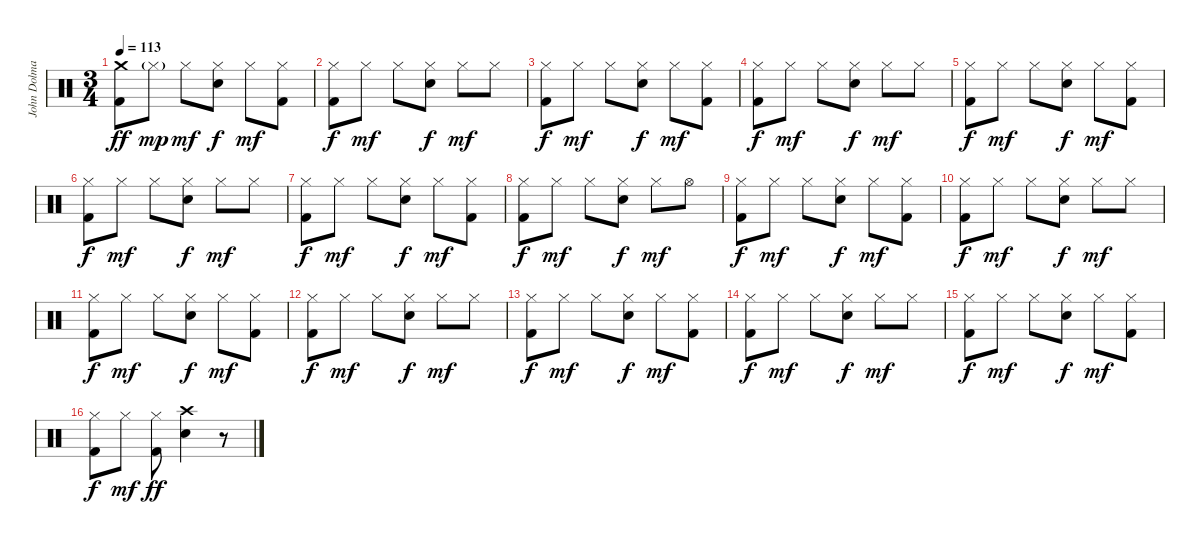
\track ("John Dolmayan" "John Dolma") {instrument percussion}
\staff {score}
\articulation defaults
\ts (3 4)
\tempo 113
\clef neutral
\ks c
("Crash medium (hit)" "Kick (hit) 2").8{dy ff} "Hi-Hat (closed)"{g}.8{dy mp} "Hi-Hat (closed)".8{dy mf} ("Hi-Hat (closed)" "Electric Snare (hit)").8{dy f} "Hi-Hat (closed)".8{dy mf} ("Hi-Hat (closed)" "Kick (hit) 2").8 |
("Hi-Hat (closed)" "Kick (hit) 2").8{dy f} "Hi-Hat (closed)".8{dy mf} "Hi-Hat (closed)".8 ("Hi-Hat (closed)" "Electric Snare (hit)").8{dy f} "Hi-Hat (closed)".8{dy mf} "Hi-Hat (closed)".8 |
("Hi-Hat (closed)" "Kick (hit) 2").8{dy f} "Hi-Hat (closed)".8{dy mf} "Hi-Hat (closed)".8 ("Hi-Hat (closed)" "Electric Snare (hit)").8{dy f} "Hi-Hat (closed)".8{dy mf} ("Hi-Hat (closed)" "Kick (hit) 2").8 |
("Hi-Hat (closed)" "Kick (hit) 2").8{dy f} "Hi-Hat (closed)".8{dy mf} "Hi-Hat (closed)".8 ("Hi-Hat (closed)" "Electric Snare (hit)").8{dy f} "Hi-Hat (closed)".8{dy mf} "Hi-Hat (closed)".8 |
("Hi-Hat (closed)" "Kick (hit) 2").8{dy f} "Hi-Hat (closed)".8{dy mf} "Hi-Hat (closed)".8 ("Hi-Hat (closed)" "Electric Snare (hit)").8{dy f} "Hi-Hat (closed)".8{dy mf} ("Hi-Hat (closed)" "Kick (hit) 2").8 |
("Hi-Hat (closed)" "Kick (hit) 2").8{dy f} "Hi-Hat (closed)".8{dy mf} "Hi-Hat (closed)".8 ("Hi-Hat (closed)" "Electric Snare (hit)").8{dy f} "Hi-Hat (closed)".8{dy mf} "Hi-Hat (closed)".8 |
("Hi-Hat (closed)" "Kick (hit) 2").8{dy f} "Hi-Hat (closed)".8{dy mf} "Hi-Hat (closed)".8 ("Hi-Hat (closed)" "Electric Snare (hit)").8{dy f} "Hi-Hat (closed)".8{dy mf} ("Hi-Hat (closed)" "Kick (hit) 2").8 |
("Hi-Hat (closed)" "Kick (hit) 2").8{dy f} "Hi-Hat (closed)".8{dy mf} "Hi-Hat (closed)".8 ("Hi-Hat (closed)" "Electric Snare (hit)").8{dy f} "Hi-Hat (closed)".8{dy mf} "Hi-Hat (open)".8 |
("Hi-Hat (closed)" "Kick (hit) 2").8{dy f} "Hi-Hat (closed)".8{dy mf} "Hi-Hat (closed)".8 ("Hi-Hat (closed)" "Electric Snare (hit)").8{dy f} "Hi-Hat (closed)".8{dy mf} ("Hi-Hat (closed)" "Kick (hit) 2").8 |
("Hi-Hat (closed)" "Kick (hit) 2").8{dy f} "Hi-Hat (closed)".8{dy mf} "Hi-Hat (closed)".8 ("Hi-Hat (closed)" "Electric Snare (hit)").8{dy f} "Hi-Hat (closed)".8{dy mf} "Hi-Hat (closed)".8 |
("Hi-Hat (closed)" "Kick (hit) 2").8{dy f} "Hi-Hat (closed)".8{dy mf} "Hi-Hat (closed)".8 ("Hi-Hat (closed)" "Electric Snare (hit)").8{dy f} "Hi-Hat (closed)".8{dy mf} ("Hi-Hat (closed)" "Kick (hit) 2").8 |
("Hi-Hat (closed)" "Kick (hit) 2").8{dy f} "Hi-Hat (closed)".8{dy mf} "Hi-Hat (closed)".8 ("Hi-Hat (closed)" "Electric Snare (hit)").8{dy f} "Hi-Hat (closed)".8{dy mf} "Hi-Hat (closed)".8 |
("Hi-Hat (closed)" "Kick (hit) 2").8{dy f} "Hi-Hat (closed)".8{dy mf} "Hi-Hat (closed)".8 ("Hi-Hat (closed)" "Electric Snare (hit)").8{dy f} "Hi-Hat (closed)".8{dy mf} ("Hi-Hat (closed)" "Kick (hit) 2").8 |
("Hi-Hat (closed)" "Kick (hit) 2").8{dy f} "Hi-Hat (closed)".8{dy mf} "Hi-Hat (closed)".8 ("Hi-Hat (closed)" "Electric Snare (hit)").8{dy f} "Hi-Hat (closed)".8{dy mf} "Hi-Hat (closed)".8 |
("Hi-Hat (closed)" "Kick (hit) 2").8{dy f} "Hi-Hat (closed)".8{dy mf} "Hi-Hat (closed)".8 ("Hi-Hat (closed)" "Electric Snare (hit)").8{dy f} "Hi-Hat (closed)".8{dy mf} ("Hi-Hat (closed)" "Kick (hit) 2").8 |
("Hi-Hat (closed)" "Kick (hit) 2").8{dy f} "Hi-Hat (closed)".8{dy mf} ("Hi-Hat (closed)" "Kick (hit) 2").8{dy ff} ("Crash high (hit)" "Electric Snare (hit)").4 r.8
